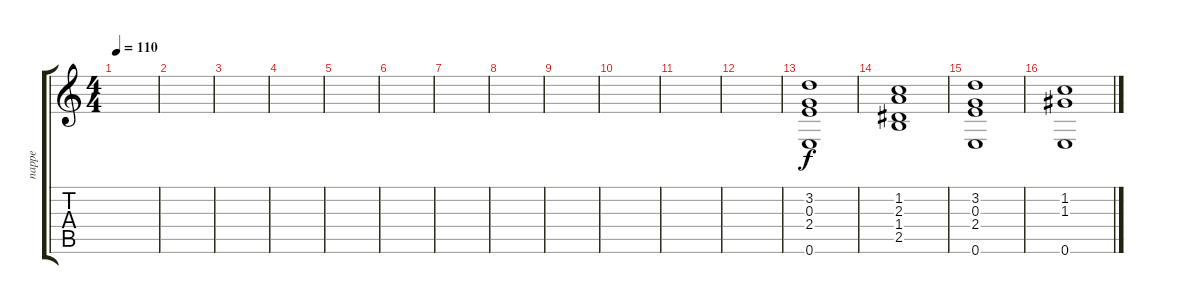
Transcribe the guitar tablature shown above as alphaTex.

\track ("nappe" "nappe") {instrument synthstrings1}
\staff {score tabs}
\tuning (E5 B4 G4 D4 A3 E3) {hide}
\ts (4 4)
\tempo 110
\clef g2
\ks c
|
|
|
|
|
|
|
|
|
|
|
|
(3.2 0.3 2.4 0.6).1 |
(1.2 2.3 1.4 2.5).1 |
(3.2 0.3 2.4 0.6).1 |
(1.2 1.3 0.6).1
